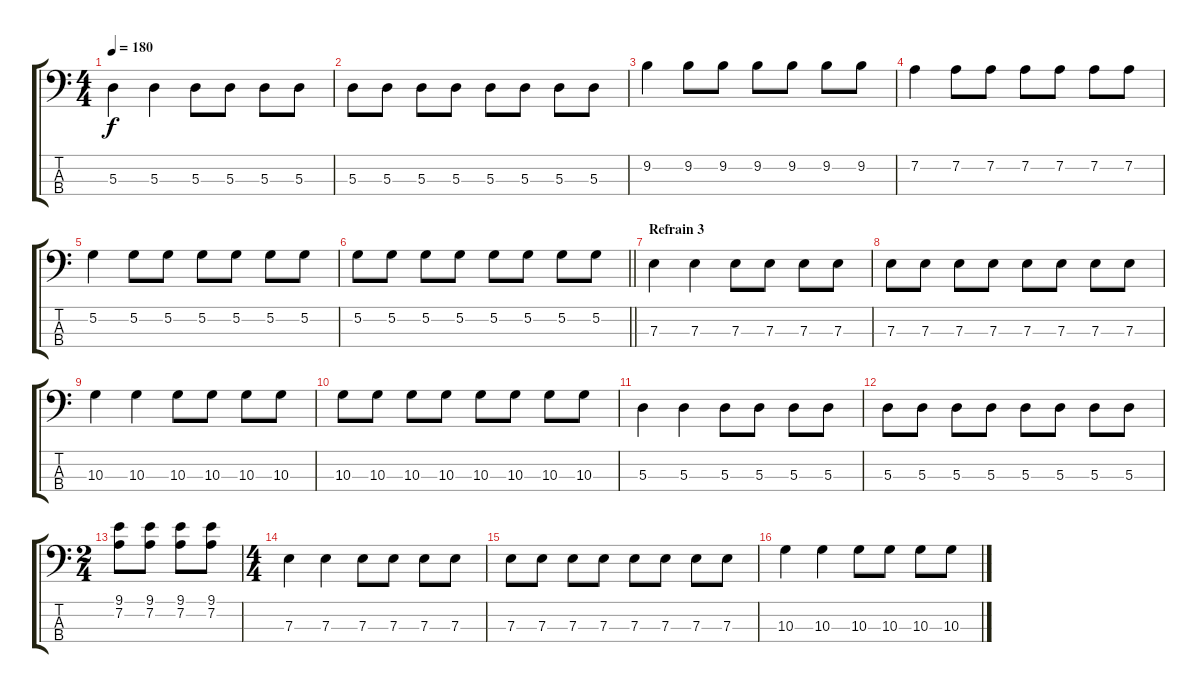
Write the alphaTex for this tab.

\track "" {instrument electricbasspick}
\staff {score tabs}
\tuning (G2 D2 A1 E1) {hide}
\ts (4 4)
\tempo 180
\clef f4
\ks c
5.3.4{dy f} 5.3.4 5.3.8 5.3.8 5.3.8 5.3.8 |
5.3.8 5.3.8 5.3.8 5.3.8 5.3.8 5.3.8 5.3.8 5.3.8 |
9.2.4 9.2.8 9.2.8 9.2.8 9.2.8 9.2.8 9.2.8 |
7.2.4 7.2.8 7.2.8 7.2.8 7.2.8 7.2.8 7.2.8 |
5.2.4 5.2.8 5.2.8 5.2.8 5.2.8 5.2.8 5.2.8 |
\barLineRight lightlight
5.2.8 5.2.8 5.2.8 5.2.8 5.2.8 5.2.8 5.2.8 5.2.8 |
\section ("" "Refrain 3")
7.3.4 7.3.4 7.3.8 7.3.8 7.3.8 7.3.8 |
7.3.8 7.3.8 7.3.8 7.3.8 7.3.8 7.3.8 7.3.8 7.3.8 |
10.3.4 10.3.4 10.3.8 10.3.8 10.3.8 10.3.8 |
10.3.8 10.3.8 10.3.8 10.3.8 10.3.8 10.3.8 10.3.8 10.3.8 |
5.3.4 5.3.4 5.3.8 5.3.8 5.3.8 5.3.8 |
5.3.8 5.3.8 5.3.8 5.3.8 5.3.8 5.3.8 5.3.8 5.3.8 |
\ts (2 4)
(9.1 7.2).8 (9.1 7.2).8 (9.1 7.2).8 (9.1 7.2).8 |
\ts (4 4)
7.3.4 7.3.4 7.3.8 7.3.8 7.3.8 7.3.8 |
7.3.8 7.3.8 7.3.8 7.3.8 7.3.8 7.3.8 7.3.8 7.3.8 |
10.3.4 10.3.4 10.3.8 10.3.8 10.3.8 10.3.8
